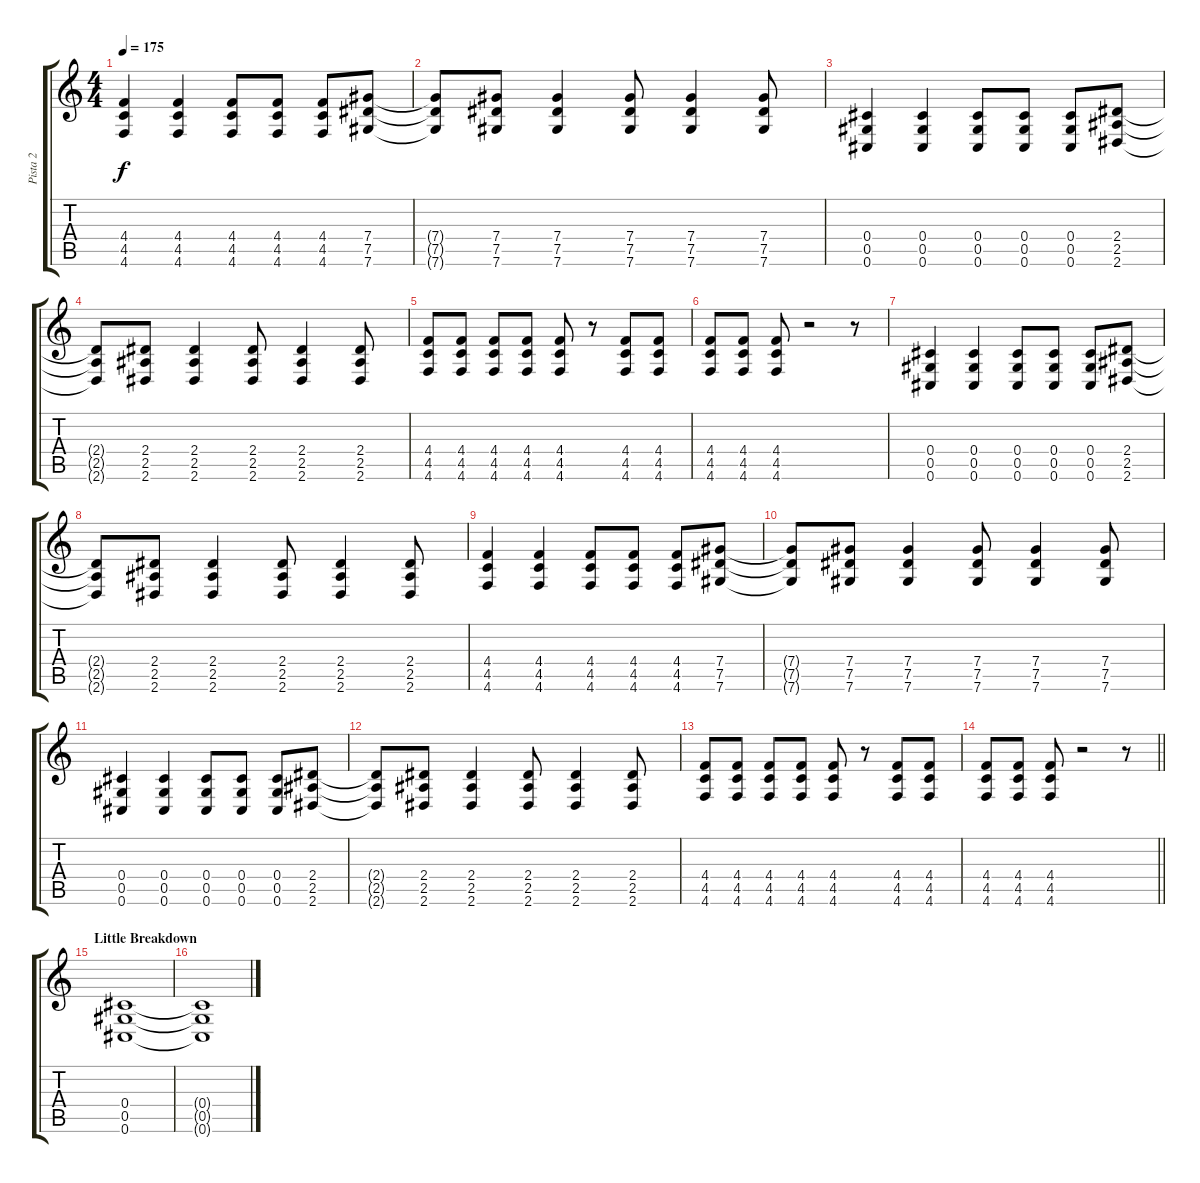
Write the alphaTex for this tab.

\track ("Pista 2" "Pista 2") {instrument distortionguitar}
\staff {score tabs}
\tuning (Eb4 Bb3 Gb3 Db3 Ab2 Db2) {hide}
\ts (4 4)
\tempo 175
\clef g2
\ks c
(4.4 4.5 4.6).4{dy f} (4.4 4.5 4.6).4 (4.4 4.5 4.6).8 (4.4 4.5 4.6).8 (4.4 4.5 4.6).8 (7.4 7.5 7.6).8 |
(7.4{t} 7.5{t} 7.6{t}).8 (7.4 7.5 7.6).8 (7.4 7.5 7.6).4 (7.4 7.5 7.6).8 (7.4 7.5 7.6).4 (7.4 7.5 7.6).8 |
(0.4 0.5 0.6).4 (0.4 0.5 0.6).4 (0.4 0.5 0.6).8 (0.4 0.5 0.6).8 (0.4 0.5 0.6).8 (2.4 2.5 2.6).8 |
(2.4{t} 2.5{t} 2.6{t}).8 (2.4 2.5 2.6).8 (2.4 2.5 2.6).4 (2.4 2.5 2.6).8 (2.4 2.5 2.6).4 (2.4 2.5 2.6).8 |
(4.4 4.5 4.6).8 (4.4 4.5 4.6).8 (4.4 4.5 4.6).8 (4.4 4.5 4.6).8 (4.4 4.5 4.6).8 r.8 (4.4 4.5 4.6).8 (4.4 4.5 4.6).8 |
(4.4 4.5 4.6).8 (4.4 4.5 4.6).8 (4.4 4.5 4.6).8 r.2 r.8 |
(0.4 0.5 0.6).4 (0.4 0.5 0.6).4 (0.4 0.5 0.6).8 (0.4 0.5 0.6).8 (0.4 0.5 0.6).8 (2.4 2.5 2.6).8 |
(2.4{t} 2.5{t} 2.6{t}).8 (2.4 2.5 2.6).8 (2.4 2.5 2.6).4 (2.4 2.5 2.6).8 (2.4 2.5 2.6).4 (2.4 2.5 2.6).8 |
(4.4 4.5 4.6).4 (4.4 4.5 4.6).4 (4.4 4.5 4.6).8 (4.4 4.5 4.6).8 (4.4 4.5 4.6).8 (7.4 7.5 7.6).8 |
(7.4{t} 7.5{t} 7.6{t}).8 (7.4 7.5 7.6).8 (7.4 7.5 7.6).4 (7.4 7.5 7.6).8 (7.4 7.5 7.6).4 (7.4 7.5 7.6).8 |
(0.4 0.5 0.6).4 (0.4 0.5 0.6).4 (0.4 0.5 0.6).8 (0.4 0.5 0.6).8 (0.4 0.5 0.6).8 (2.4 2.5 2.6).8 |
(2.4{t} 2.5{t} 2.6{t}).8 (2.4 2.5 2.6).8 (2.4 2.5 2.6).4 (2.4 2.5 2.6).8 (2.4 2.5 2.6).4 (2.4 2.5 2.6).8 |
(4.4 4.5 4.6).8 (4.4 4.5 4.6).8 (4.4 4.5 4.6).8 (4.4 4.5 4.6).8 (4.4 4.5 4.6).8 r.8 (4.4 4.5 4.6).8 (4.4 4.5 4.6).8 |
\barLineRight lightlight
(4.4 4.5 4.6).8 (4.4 4.5 4.6).8 (4.4 4.5 4.6).8 r.2 r.8 |
\section ("" "Little Breakdown")
(0.4 0.5 0.6).1 |
(0.4{t} 0.5{t} 0.6{t}).1
